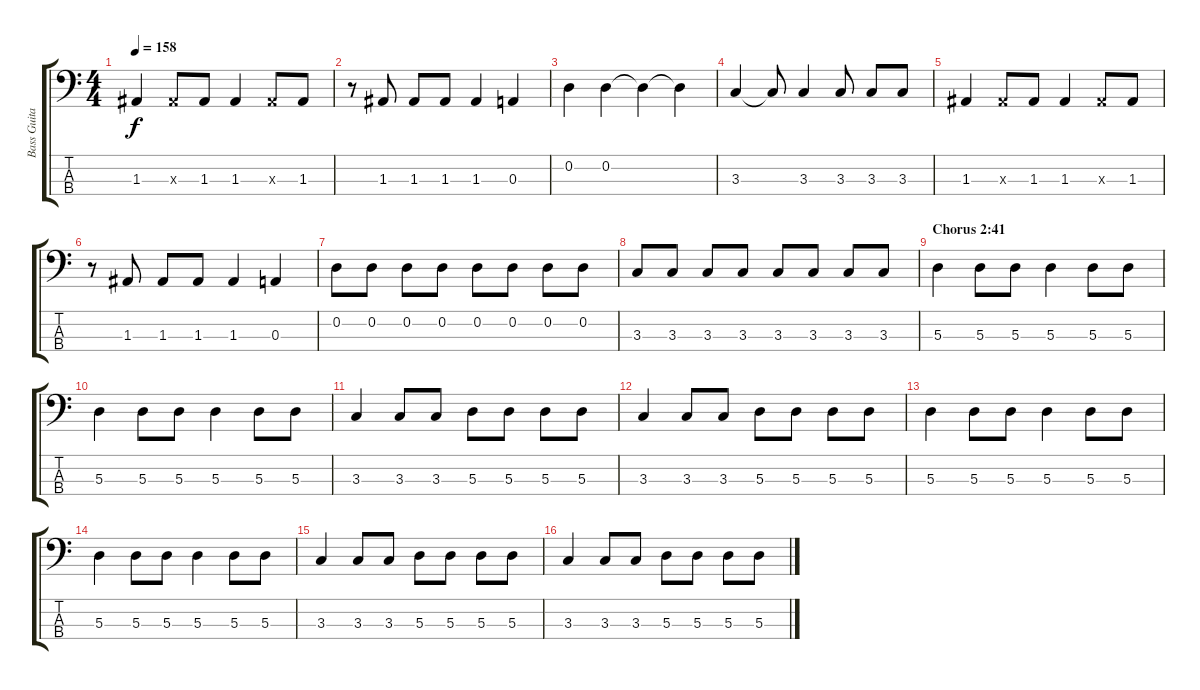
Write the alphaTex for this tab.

\track ("Bass Guitar" "Bass Guita") {instrument electricbasspick}
\staff {score tabs}
\tuning (G2 D2 A1 E1) {hide}
\ts (4 4)
\tempo 158
\clef f4
\ks c
1.3.4{dy f} 1.3{x}.8 1.3.8 1.3.4 1.3{x}.8 1.3.8 |
r.8 1.3.8 1.3.8 1.3.8 1.3.4 0.3.4 |
0.2.4 0.2.4 0.2{t}.4 0.2{t}.4 |
3.3.4 3.3{t}.8 3.3.4 3.3.8 3.3.8 3.3.8 |
1.3.4 1.3{x}.8 1.3.8 1.3.4 1.3{x}.8 1.3.8 |
r.8 1.3.8 1.3.8 1.3.8 1.3.4 0.3.4 |
0.2.8 0.2.8 0.2.8 0.2.8 0.2.8 0.2.8 0.2.8 0.2.8 |
3.3.8 3.3.8 3.3.8 3.3.8 3.3.8 3.3.8 3.3.8 3.3.8 |
\section ("" "Chorus 2:41")
5.3.4 5.3.8 5.3.8 5.3.4 5.3.8 5.3.8 |
5.3.4 5.3.8 5.3.8 5.3.4 5.3.8 5.3.8 |
3.3.4 3.3.8 3.3.8 5.3.8 5.3.8 5.3.8 5.3.8 |
3.3.4 3.3.8 3.3.8 5.3.8 5.3.8 5.3.8 5.3.8 |
5.3.4 5.3.8 5.3.8 5.3.4 5.3.8 5.3.8 |
5.3.4 5.3.8 5.3.8 5.3.4 5.3.8 5.3.8 |
3.3.4 3.3.8 3.3.8 5.3.8 5.3.8 5.3.8 5.3.8 |
3.3.4 3.3.8 3.3.8 5.3.8 5.3.8 5.3.8 5.3.8
